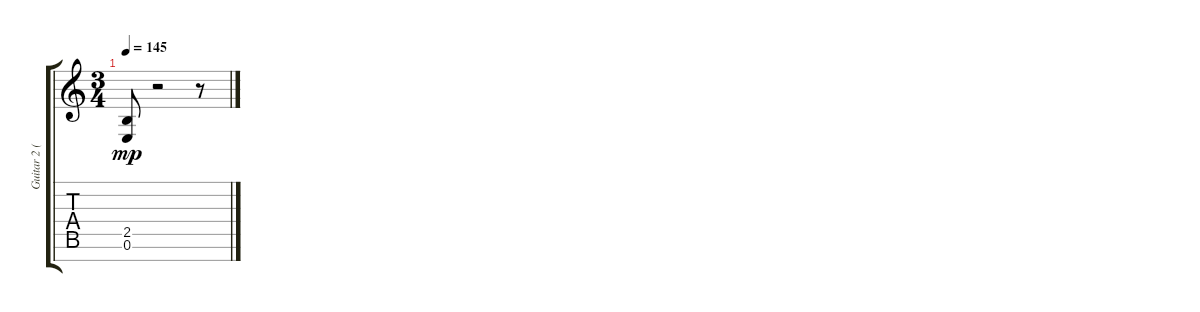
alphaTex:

\track ("Guitar 2 (OD)" "Guitar 2 (") {instrument distortionguitar}
\staff {score tabs}
\tuning (E4 B3 G3 D3 A2 E2 B1) {hide}
\ts (3 4)
\tempo 145
\clef g2
\ks c
(2.5 0.6).8{dy mp} r.2 r.8
